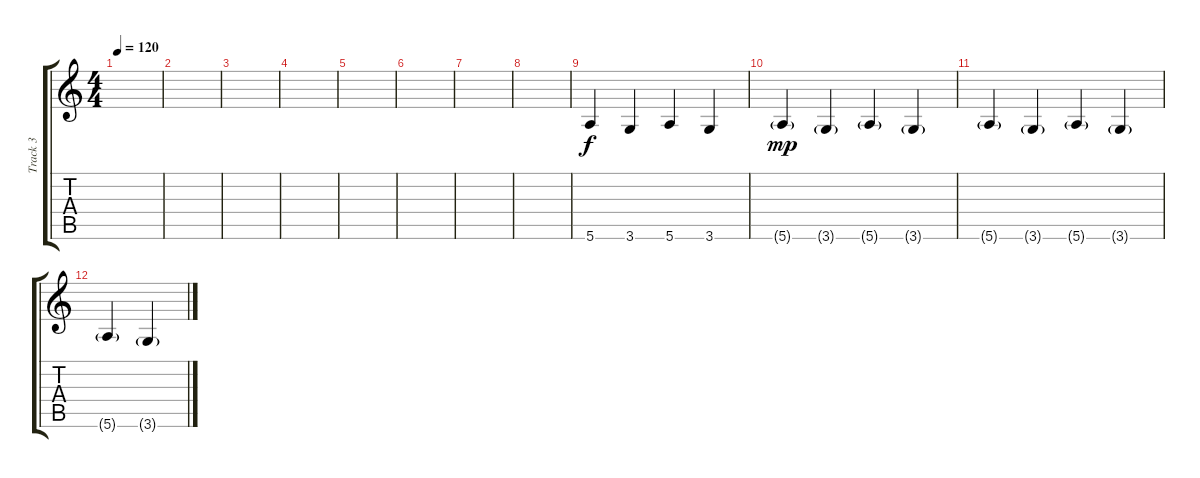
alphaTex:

\track ("Track 3" "Track 3") {instrument overdrivenguitar}
\staff {score tabs}
\tuning (E4 B3 G3 D3 A2 E2) {hide}
\ts (4 4)
\tempo 120
\clef g2
\ks c
|
|
|
|
|
|
|
|
5.6.4 3.6.4 5.6.4 3.6.4 |
5.6{g}.4{dy mp} 3.6{g}.4 5.6{g}.4 3.6{g}.4 |
5.6{g}.4 3.6{g}.4 5.6{g}.4 3.6{g}.4 |
5.6{g}.4 3.6{g}.4
